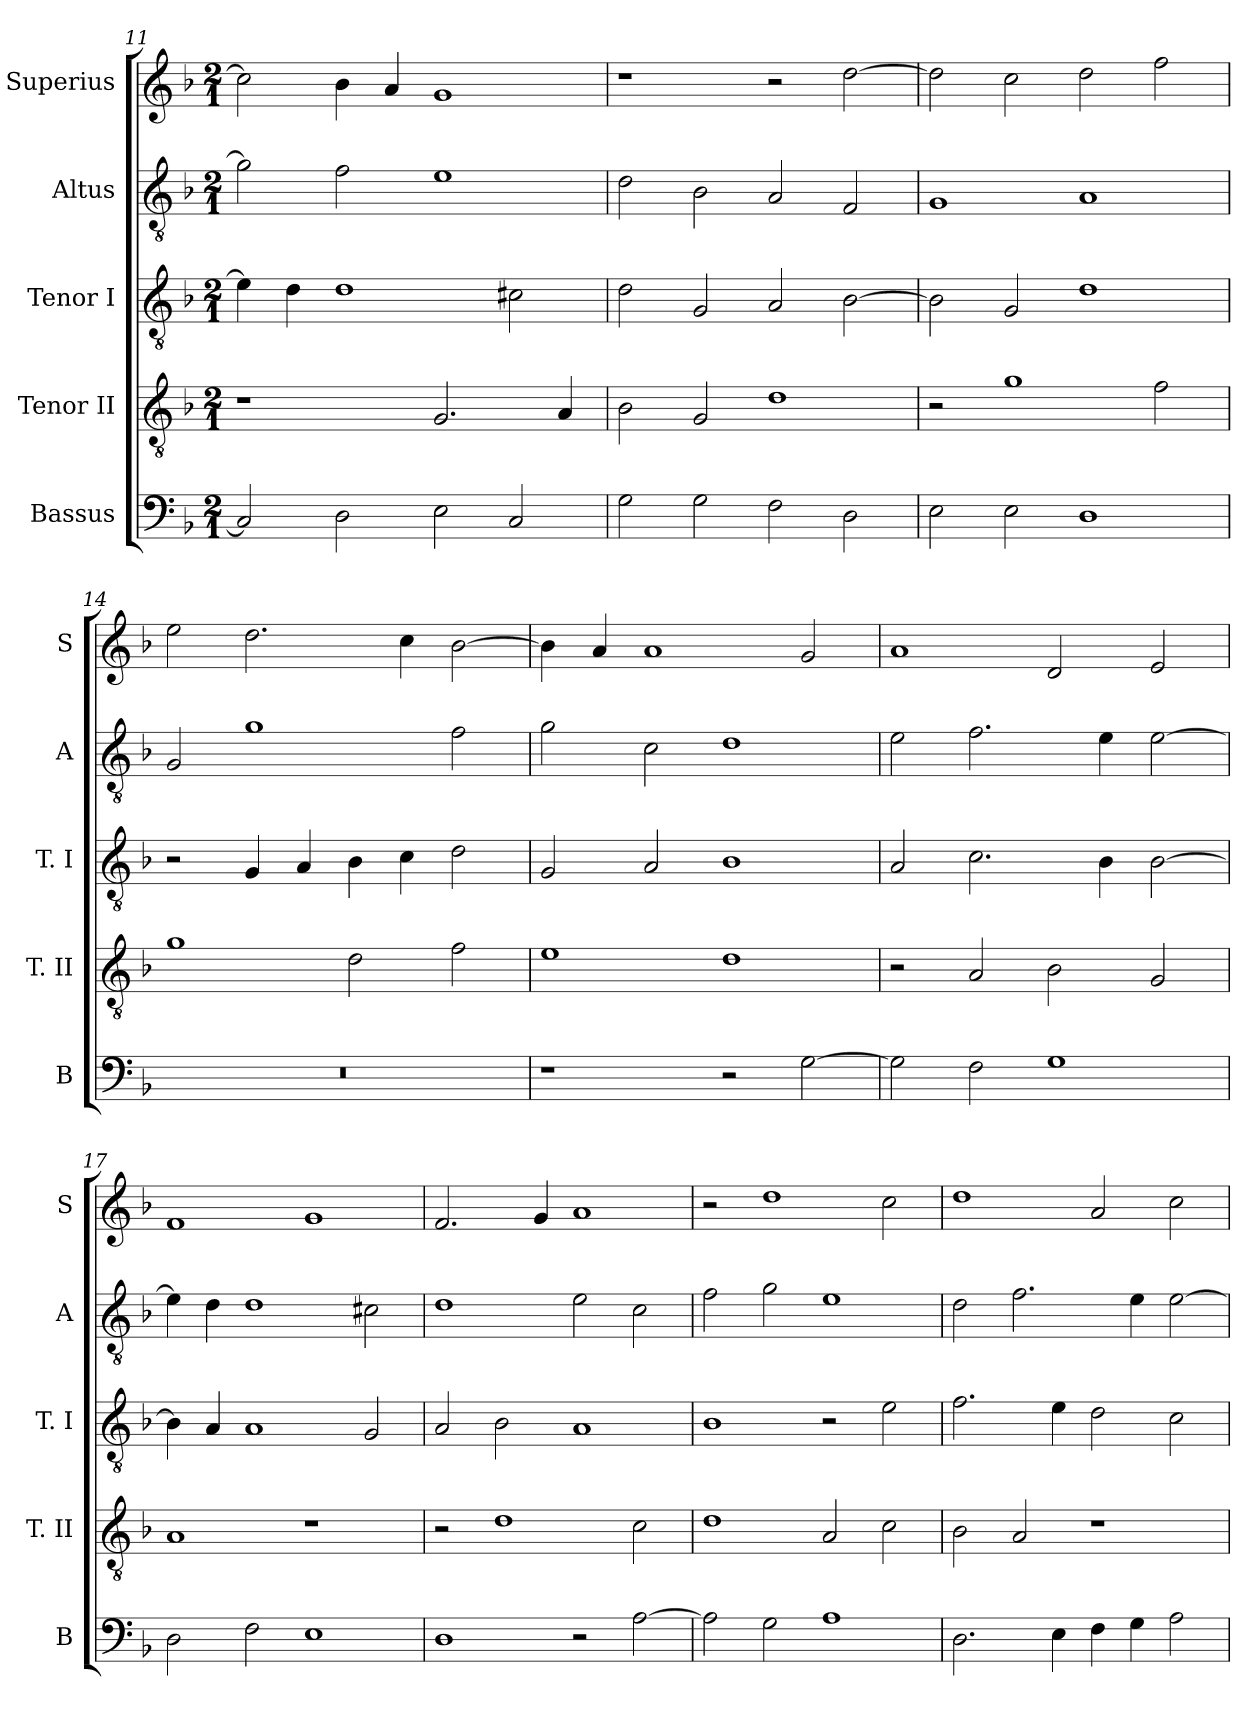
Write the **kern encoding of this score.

**kern	**kern	**kern	**kern	**kern
*part5	*part4	*part3	*part2	*part1
*staff5	*staff4	*staff3	*staff2	*staff1
*I"Bassus	*I"Tenor II	*I"Tenor I	*I"Altus	*I"Superius
*I'B	*I'T. II	*I'T. I	*I'A	*I'S
*clefF4	*clefGv2	*clefGv2	*clefGv2	*clefG2
*k[b-]	*k[b-]	*k[b-]	*k[b-]	*k[b-]
*F:	*F:	*F:	*F:	*F:
*M2/1	*M2/1	*M2/1	*M2/1	*M2/1
=11	=11	=11	=11	=11
2C]	1r	4e]	2g]	2cc]
.	.	4d	.	.
2D	.	1d	2f	4b-
.	.	.	.	4a
2E	2.G	.	1e	1g
2C	.	2c#X	.	.
.	4A	.	.	.
=12	=12	=12	=12	=12
2G	2B-	2d	2d	1r
2G	2G	2G	2B-	.
2F	1d	2A	2A	2r
2D	.	[2B-	2F	[2dd
=13	=13	=13	=13	=13
2E	2r	2B-]	1G	2dd]
2E	1g	2G	.	2cc
1D	.	1d	1A	2dd
.	2f	.	.	2ff
=14	=14	=14	=14	=14
0r	1g	2r	2G	2ee
.	.	4G	1g	2.dd
.	.	4A	.	.
.	2d	4B-	.	.
.	.	4c	.	4cc
.	2f	2d	2f	[2b-
=15	=15	=15	=15	=15
1r	1e	2G	2g	4b-]
.	.	.	.	4a
.	.	2A	2c	1a
2r	1d	1B-	1d	.
[2G	.	.	.	2g
=16	=16	=16	=16	=16
2G]	2r	2A	2e	1a
2F	2A	2.c	2.f	.
1G	2B-	.	.	2d
.	.	4B-	4e	.
.	2G	[2B-	[2e	2e
=17	=17	=17	=17	=17
2D	1A	4B-]	4e]	1f
.	.	4A	4d	.
2F	.	1A	1d	.
1E	1r	.	.	1g
.	.	2G	2c#X	.
=18	=18	=18	=18	=18
1D	2r	2A	1d	2.f
.	1d	2B-	.	.
.	.	.	.	4g
2r	.	1A	2e	1a
[2A	2c	.	2c	.
=19	=19	=19	=19	=19
2A]	1d	1B-	2f	2r
2G	.	.	2g	1dd
1A	2A	2r	1e	.
.	2c	2e	.	2cc
=20	=20	=20	=20	=20
2.D	2B-	2.f	2d	1dd
.	2A	.	2.f	.
4E	.	4e	.	.
4F	1r	2d	.	2a
4G	.	.	4e	.
2A	.	2c	[2e	2cc
=	=	=	=	=
*-	*-	*-	*-	*-
